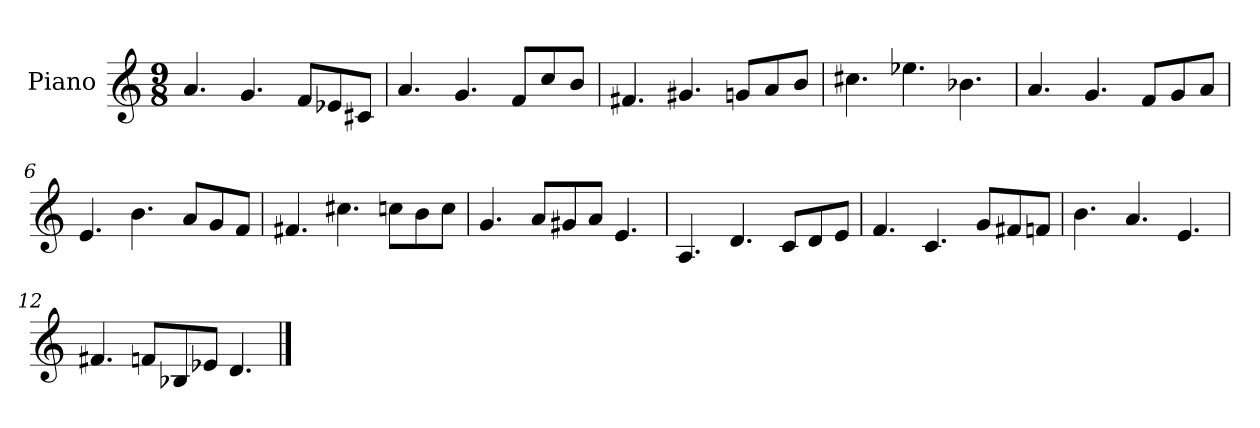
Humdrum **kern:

**kern
*part1
*staff1
*I"Piano
*I'Pno.
*clefG2
*k[]
*M9/8
*MM120
=1
4.a/
4.g/
8f/L
8e-X/
8c#X/J
=2
4.a/
4.g/
8f/L
8cc/
8b/J
=3
4.f#X/
4.g#X/
8gn/L
8a/
8b/J
=4
4.cc#X\
4.ee-X\
4.b-X\
=5
4.a/
4.g/
8f/L
8g/
8a/J
=6
4.e/
4.b\
8a/L
8g/
8f/J
!!LO:LB:g=z
=7
4.f#X/
4.cc#X\
8ccn\L
8b\
8cc\J
=8
4.g/
8a/L
8g#X/
8a/J
4.e/
=9
4.A/
4.d/
8c/L
8d/
8e/J
=10
4.f/
4.c/
8g/L
8f#X/
8fn/J
=11
4.b\
4.a/
4.e/
=12
4.f#X/
8fn/L
8B-X/
8e-X/J
4.d/
==
*-
